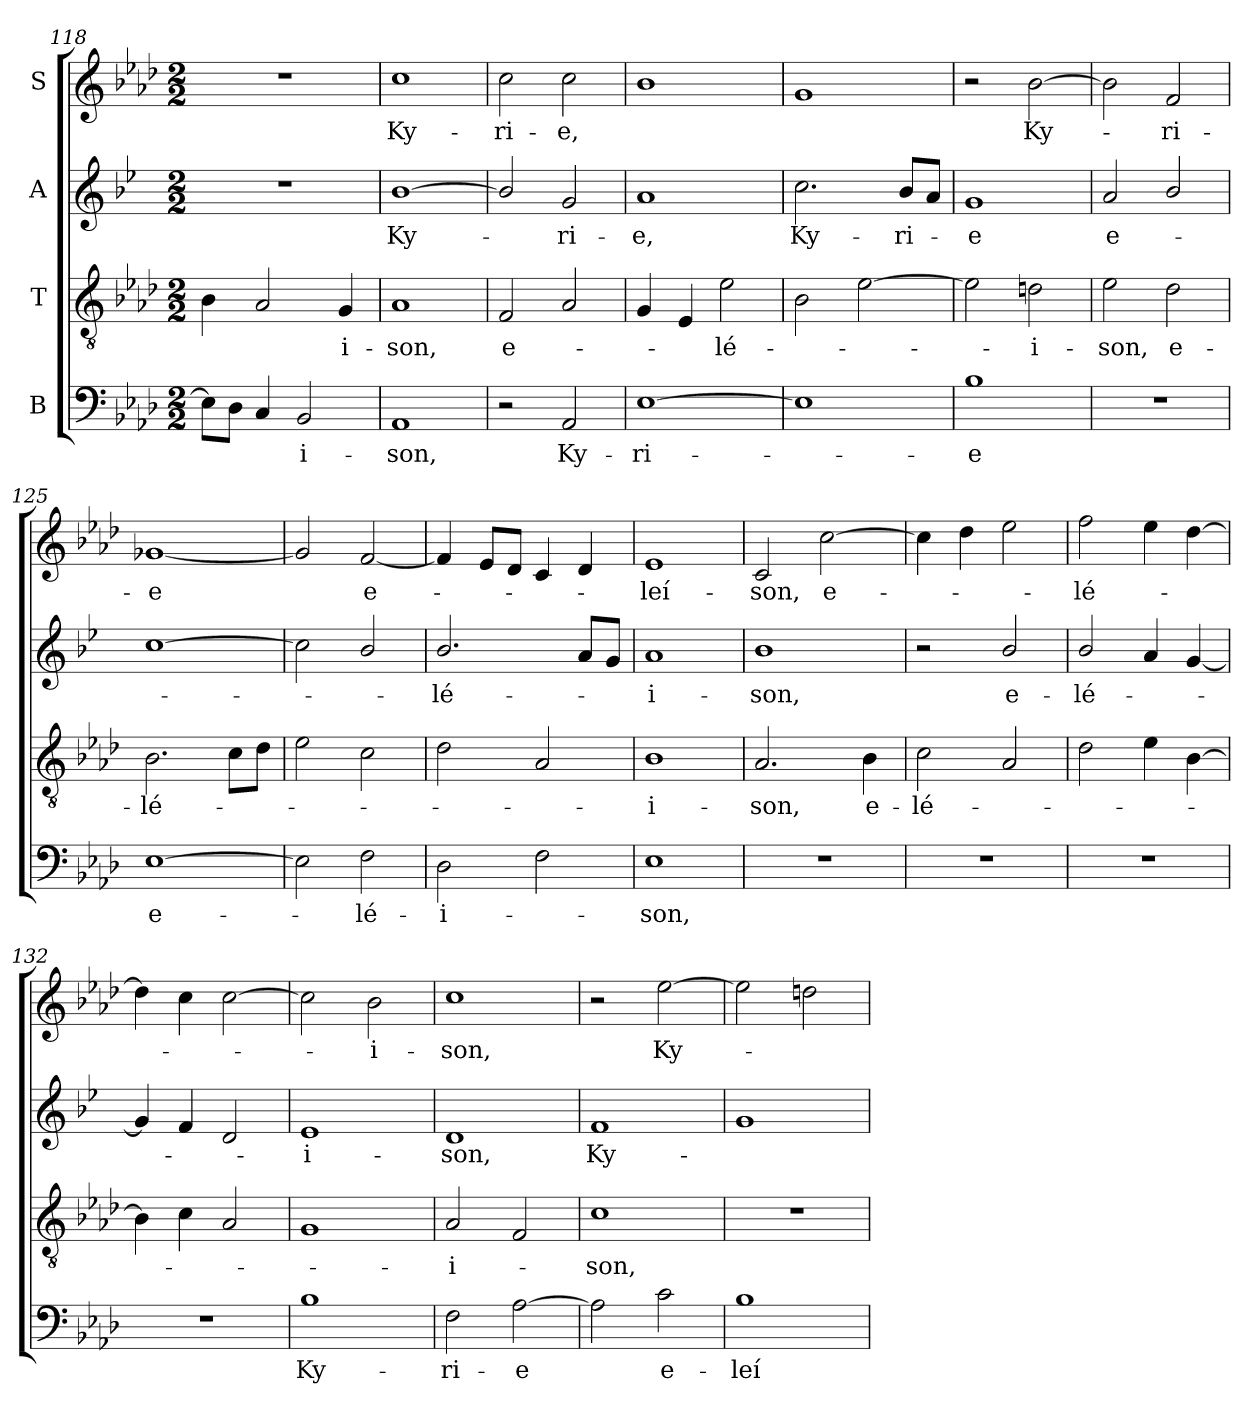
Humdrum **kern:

**kern	**text	**kern	**text	**kern	**text	**kern	**text
*part4	*part4	*part3	*part3	*part2	*part2	*part1	*part1
*staff4	*staff4	*staff3	*staff3	*staff2	*staff2	*staff1	*staff1
*I"B	*	*I"T	*	*I"A	*	*I"S	*
*clefF4	*	*clefGv2	*	*clefG2	*	*clefG2	*
*	*	*	*	*ITrd1c2	*	*	*
*k[b-e-a-d-]	*	*k[b-e-a-d-]	*	*k[b-e-a-d-]	*	*k[b-e-a-d-]	*
*A-:	*	*A-:	*	*A-:	*	*A-:	*
*M2/2	*	*M2/2	*	*M2/2	*	*M2/2	*
=118	=118	=118	=118	=118	=118	=118	=118
8E-\L]	.	4B-\	.	1r	.	1r	.
8D-\J	.	.	.	.	.	.	.
4C/	.	2A-/	.	.	.	.	.
!	!LO:LY:b	!	!	!	!	!	!
2BB-/	-i-	.	.	.	.	.	.
!	!	!	!LO:LY:b	!	!	!	!
.	.	4G/	-i-	.	.	.	.
=119	=119	=119	=119	=119	=119	=119	=119
!	!LO:LY:b	!	!LO:LY:b	!	!LO:LY:b	!	!LO:LY:b
1AA-	-son,	1A-	-son,	[1a-	Ky-	1cc	Ky-
=120	=120	=120	=120	=120	=120	=120	=120
!	!	!	!LO:LY:b	!	!	!	!LO:LY:b
2r	.	2F/	e-	2a-/]	.	2cc\	-ri-
!	!LO:LY:b	!	!	!	!LO:LY:b	!	!LO:LY:b
2AA-/	Ky-	2A-/	.	2f/	-ri-	2cc\	-e,
=121	=121	=121	=121	=121	=121	=121	=121
!	!LO:LY:b	!	!	!	!LO:LY:b	!	!
[1E-	-ri-	4G/	.	1g	-e,	1b-	.
.	.	4E-/	.	.	.	.	.
!	!	!	!LO:LY:b	!	!	!	!
.	.	2e-\	-lé-	.	.	.	.
=122	=122	=122	=122	=122	=122	=122	=122
!	!	!	!	!	!LO:LY:b	!	!
1E-]	.	2B-\	.	2.b-\	Ky-	1g	.
.	.	[2e-\	.	.	.	.	.
!	!	!	!	!	!LO:LY:b	!	!
.	.	.	.	8a-/L	-ri-	.	.
.	.	.	.	8g/J	.	.	.
!!LO:PB:g=z
=123	=123	=123	=123	=123	=123	=123	=123
!	!LO:LY:b	!	!	!	!LO:LY:b	!	!
1B-	-e	2e-\]	.	1f	-e	2r	.
!	!	!	!LO:LY:b	!	!	!	!LO:LY:b
.	.	2d\	-i-	.	.	[2b-\	Ky-
=124	=124	=124	=124	=124	=124	=124	=124
!	!	!	!LO:LY:b	!	!LO:LY:b	!	!
1r	.	2e-\	-son,	2g/	e-	2b-\]	.
!	!	!	!LO:LY:b	!	!	!	!LO:LY:b
.	.	2d-\	e-	2a-/	.	2f/	-ri-
=125	=125	=125	=125	=125	=125	=125	=125
!	!LO:LY:b	!	!LO:LY:b	!	!	!	!LO:LY:b
[1E-	e-	2.B-\	-lé-	[1b-	.	[1g-X	-e
.	.	8c\L	.	.	.	.	.
.	.	8d-\J	.	.	.	.	.
=126	=126	=126	=126	=126	=126	=126	=126
2E-\]	.	2e-\	.	2b-\]	.	2g-/]	.
!	!LO:LY:b	!	!	!	!	!	!LO:LY:b
2F\	-lé-	2c\	.	2a-/	.	[2f/	e-
=127	=127	=127	=127	=127	=127	=127	=127
!	!LO:LY:b	!	!	!	!LO:LY:b	!	!
2D-\	-i-	2d-\	.	2.a-/	-lé-	4f/]	.
.	.	.	.	.	.	8e-/L	.
.	.	.	.	.	.	8d-/J	.
2F\	.	2A-/	.	.	.	4c/	.
.	.	.	.	8g/L	.	4d-/	.
.	.	.	.	8f/J	.	.	.
=128	=128	=128	=128	=128	=128	=128	=128
!	!LO:LY:b	!	!LO:LY:b	!	!LO:LY:b	!	!LO:LY:b
1E-	-son,	1B-	-i-	1g	-i-	1e-	-leí-
=129	=129	=129	=129	=129	=129	=129	=129
!	!	!	!LO:LY:b	!	!LO:LY:b	!	!LO:LY:b
1r	.	2.A-/	-son,	1a-	-son,	2c/	-son,
!	!	!	!	!	!	!	!LO:LY:b
.	.	.	.	.	.	[2cc\	e-
!	!	!	!LO:LY:b	!	!	!	!
.	.	4B-\	e-	.	.	.	.
!!LO:LB:g=z
=130	=130	=130	=130	=130	=130	=130	=130
!	!	!	!LO:LY:b	!	!	!	!
1r	.	2c\	-lé-	2r	.	4cc\]	.
.	.	.	.	.	.	4dd-\	.
!	!	!	!	!	!LO:LY:b	!	!
.	.	2A-/	.	2a-/	e-	2ee-\	.
=131	=131	=131	=131	=131	=131	=131	=131
!	!	!	!	!	!LO:LY:b	!	!LO:LY:b
1r	.	2d-\	.	2a-/	-lé-	2ff\	-lé-
.	.	4e-\	.	4g/	.	4ee-\	.
.	.	[4B-\	.	[4f/	.	[4dd-\	.
=132	=132	=132	=132	=132	=132	=132	=132
1r	.	4B-\]	.	4f/]	.	4dd-\]	.
.	.	4c\	.	4e-/	.	4cc\	.
.	.	2A-/	.	2c/	.	[2cc\	.
=133	=133	=133	=133	=133	=133	=133	=133
!	!LO:LY:b	!	!	!	!LO:LY:b	!	!
1B-	Ky-	1G	.	1d-	-i-	2cc\]	.
!	!	!	!	!	!	!	!LO:LY:b
.	.	.	.	.	.	2b-\	-i-
=134	=134	=134	=134	=134	=134	=134	=134
!	!LO:LY:b	!	!LO:LY:b	!	!LO:LY:b	!	!LO:LY:b
2F\	-ri-	2A-/	-i-	1c	-son,	1cc	-son,
!	!LO:LY:b	!	!	!	!	!	!
[2A-\	-e	2F/	.	.	.	.	.
=135	=135	=135	=135	=135	=135	=135	=135
!	!	!	!LO:LY:b	!	!LO:LY:b	!	!
2A-\]	.	1c	-son,	1e-	Ky-	2r	.
!	!LO:LY:b	!	!	!	!	!	!LO:LY:b
2c\	e-	.	.	.	.	[2ee-\	Ky-
=136	=136	=136	=136	=136	=136	=136	=136
!	!LO:LY:b	!	!	!	!	!	!
1B-	-leí-	1r	.	1f	.	2ee-\]	.
.	.	.	.	.	.	2dd\	.
=	=	=	=	=	=	=	=
*-	*-	*-	*-	*-	*-	*-	*-
